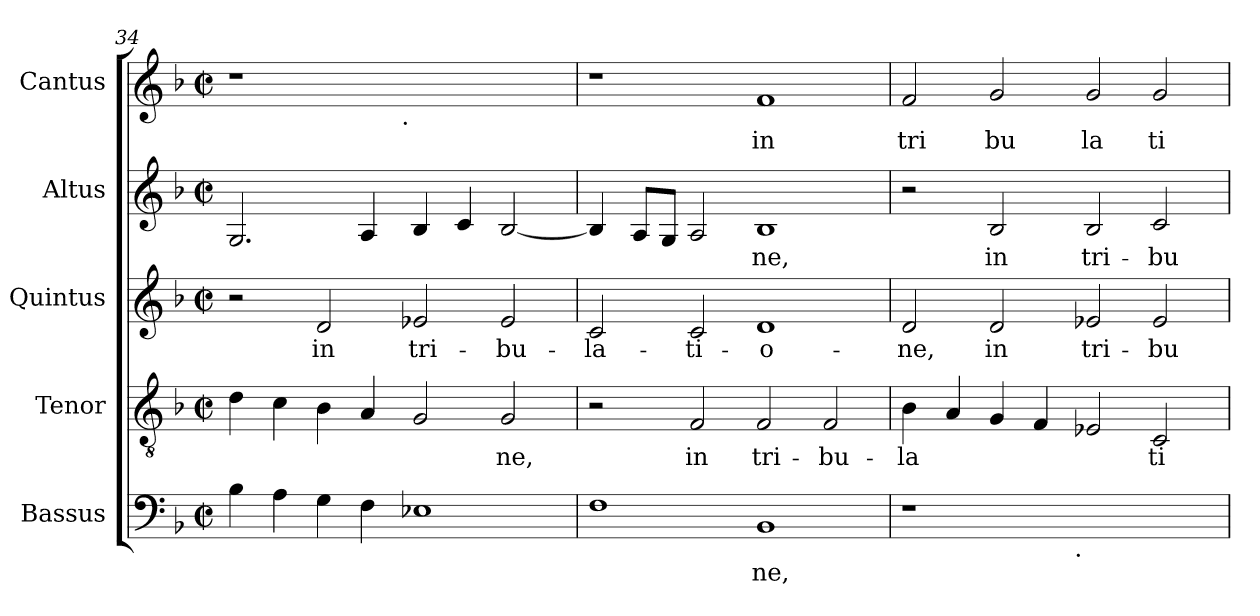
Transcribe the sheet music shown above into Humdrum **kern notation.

**kern	**text	**kern	**text	**kern	**text	**kern	**text	**kern	**text
*part5	*part5	*part4	*part4	*part3	*part3	*part2	*part2	*part1	*part1
*staff5	*staff5	*staff4	*staff4	*staff3	*staff3	*staff2	*staff2	*staff1	*staff1
*I"Bassus	*	*I"Tenor	*	*I"Quintus	*	*I"Altus	*	*I"Cantus	*
*clefF4	*	*clefGv2	*	*clefG2	*	*clefG2	*	*clefG2	*
*k[b-]	*	*k[b-]	*	*k[b-]	*	*k[b-]	*	*k[b-]	*
*F:	*	*F:	*	*F:	*	*F:	*	*F:	*
*M2/2	*	*M2/2	*	*M2/2	*	*M2/2	*	*M2/2	*
*met(c|)	*	*met(c|)	*	*met(c|)	*	*met(c|)	*	*met(c|)	*
=34	=34	=34	=34	=34	=34	=34	=34	=34	=34
!	!LO:LY:b:cj	!	!LO:LY:b:cj	!	!	!	!LO:LY:b:cj	!	!
*	*	*	*	*	*	*	*	*^	*
4B-\	.	4d\	--	2r	.	2.G/	--	1r	2ryy	.
!	!LO:LY:b:cj	!	!LO:LY:b:cj	!	!	!	!	!	!	!
4A\	.	4c\	--	.	.	.	.	.	.	.
!	!LO:LY:b:cj	!	!LO:LY:b:cj	!	!LO:LY:b:cj	!	!	!	!	!
4G\	.	4B-\	--	2d/	in	.	.	.	4...ryy	.
!	!LO:LY:b:cj	!	!LO:LY:b:cj	!	!	!	!LO:LY:b:cj	!	!	!
4F\	.	4A/	--	.	.	4A/	--	.	.	.
!	!	!	!	!	!	!	!	!	!LO:TX:b:t=.	!
.	.	.	.	.	.	.	.	.	1ryy	.
!	!LO:LY:b:cj	!	!LO:LY:b:cj	!	!LO:LY:b:cj	!	!LO:LY:b:cj	!	!	!
1E-X	.	2G/	--	2e-X/	tri-	4B-/	--	1ryy	.	.
!	!	!	!	!	!	!	!LO:LY:b:cj	!	!	!
.	.	.	.	.	.	4c/	--	.	.	.
!	!	!	!LO:LY:b:cj	!	!LO:LY:b:cj	!	!LO:LY:b:cj	!	!	!
.	.	2G/	-ne,	2e-/	-bu-	[<2B-/	--	.	.	.
.	.	.	.	.	.	.	.	.	32ryy	.
=35	=35	=35	=35	=35	=35	=35	=35	=35	=35	=35
!	!LO:LY:b:cj	!	!	!	!LO:LY:b:cj	!	!LO:LY:b:cj	!	!	!
*	*	*	*	*	*	*	*	*v	*v	*
1F	.	2r	.	2c/	-la-	4B-/]	--	1r	.
!	!	!	!	!	!	!	!LO:LY:b:cj	!	!
.	.	.	.	.	.	8A/L	--	.	.
!	!	!	!	!	!	!	!LO:LY:b:cj	!	!
.	.	.	.	.	.	8G/J	--	.	.
!	!	!	!LO:LY:b:cj	!	!LO:LY:b:cj	!	!LO:LY:b:cj	!	!
.	.	2F/	in	2c/	-ti-	2A/	--	.	.
!	!LO:LY:b:cj	!	!LO:LY:b:cj	!	!LO:LY:b:cj	!	!LO:LY:b:cj	!	!LO:LY:b:cj
1BB-	ne,	2F/	tri-	1d	-o-	1B-	-ne,	1f	in
!	!	!	!LO:LY:b:cj	!	!	!	!	!	!
.	.	2F/	-bu-	.	.	.	.	.	.
=36	=36	=36	=36	=36	=36	=36	=36	=36	=36
!	!	!	!LO:LY:b:cj	!	!LO:LY:b:cj	!	!	!	!LO:LY:b:cj
*^	*	*	*	*	*	*	*	*	*
1r	2ryy	.	4B-\	-la-	2d/	-ne,	2r	.	2f/	tri
!	!	!	!	!LO:LY:b:cj	!	!	!	!	!	!
.	.	.	4A/	--	.	.	.	.	.	.
!	!	!	!	!LO:LY:b:cj	!	!LO:LY:b:cj	!	!LO:LY:b:cj	!	!LO:LY:b:cj
.	4...ryy	.	4G/	--	2d/	in	2B-/	in	2g/	bu
!	!	!	!	!LO:LY:b:cj	!	!	!	!	!	!
.	.	.	4F/	--	.	.	.	.	.	.
!	!LO:TX:b:t=.	!	!	!	!	!	!	!	!	!
.	1ryy	.	.	.	.	.	.	.	.	.
!	!	!	!	!LO:LY:b:cj	!	!LO:LY:b:cj	!	!LO:LY:b:cj	!	!LO:LY:b:cj
1ryy	.	.	2E-X/	--	2e-X/	tri-	2B-/	tri-	2g/	la
!	!	!	!	!LO:LY:b:cj	!	!LO:LY:b:cj	!	!LO:LY:b:cj	!	!LO:LY:b:cj
.	.	.	2C/	-ti-	2e-/	-bu-	2c/	-bu-	2g/	ti
.	32ryy	.	.	.	.	.	.	.	.	.
*v	*v	*	*	*	*	*	*	*	*	*
=	=	=	=	=	=	=	=	=	=
*-	*-	*-	*-	*-	*-	*-	*-	*-	*-
